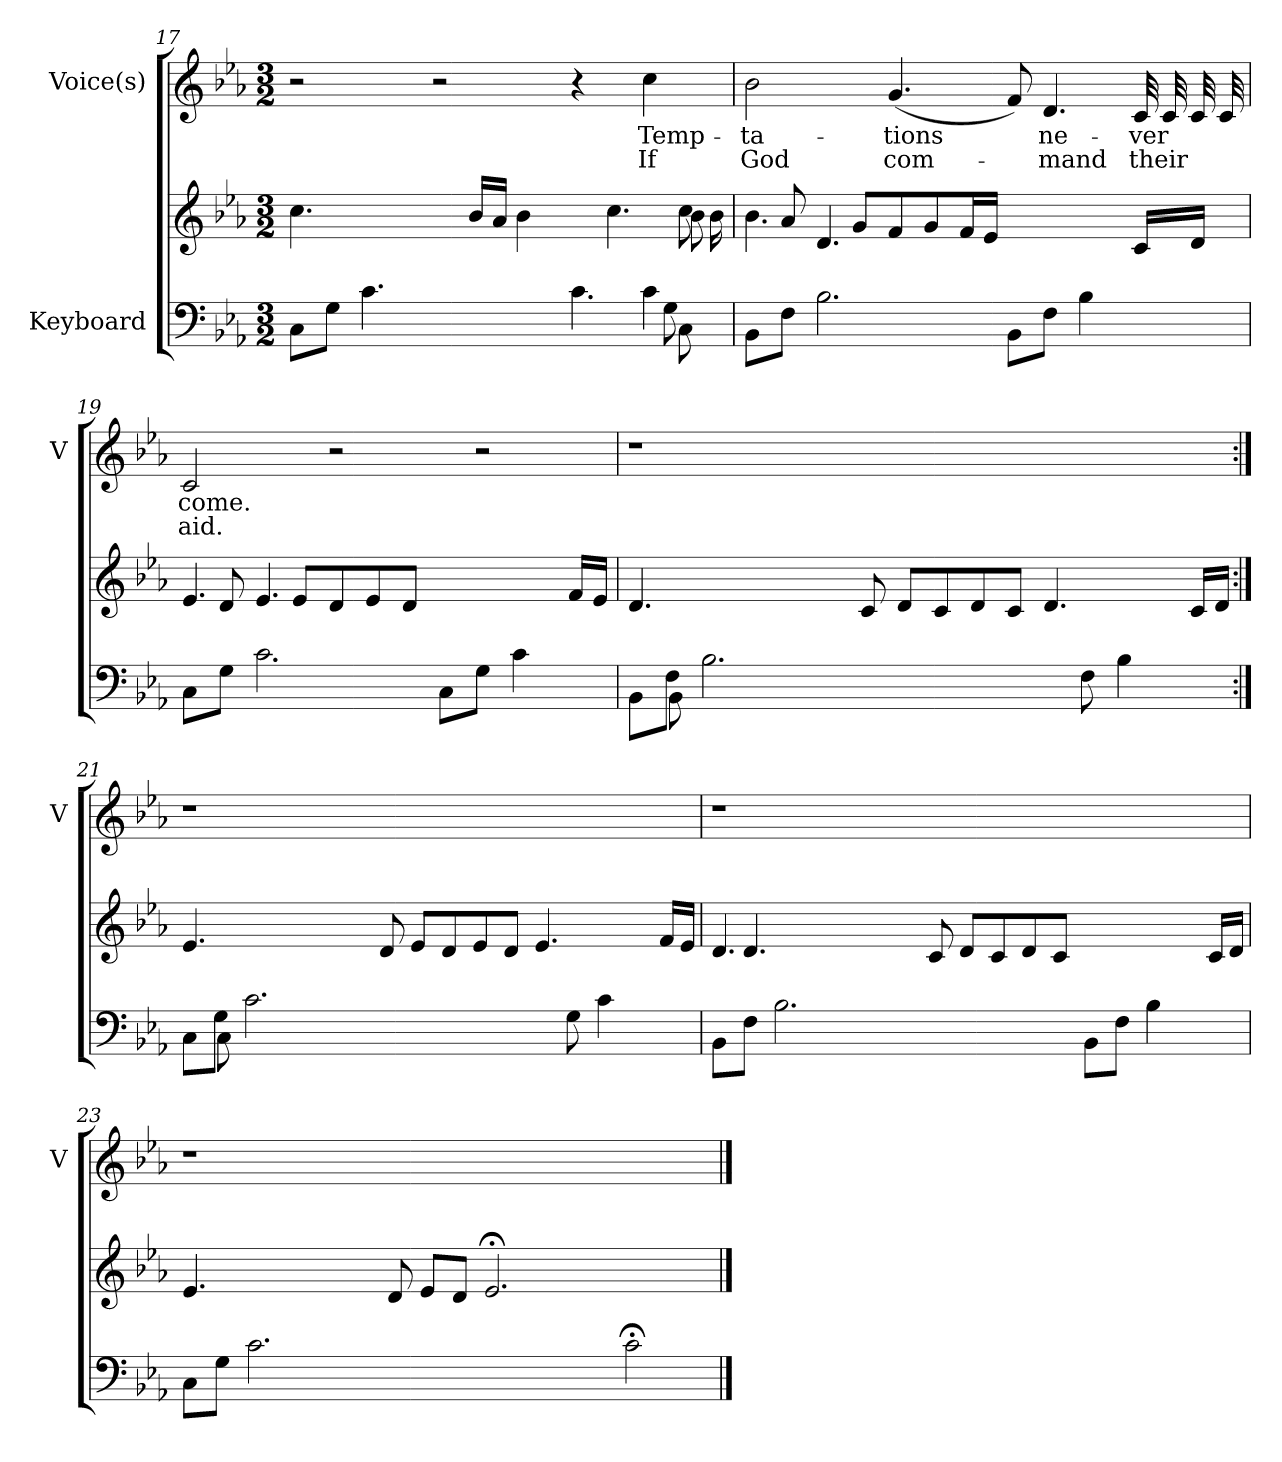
**kern	**kern	**kern	**text	**text
*part2	*part2	*part1	*part1	*part1
*staff3	*staff2	*staff1	*staff1	*staff1
*I"Keyboard	*	*I"Voice(s)	*	*
*	*	*I'V	*	*
!!LO:LB:g=z
*clefF4	*clefG2	*clefG2	*	*
*k[b-e-a-]	*k[b-e-a-]	*k[b-e-a-]	*	*
*E-:	*E-:	*E-:	*	*
*M3/2	*M3/2	*M3/2	*	*
=17	=17	=17	=17	=17
*^	*^	*	*	*
*	*^	*	*^	*	*	*
*	*	*	*	*	*^	*	*	*
8C\L	1ryy	1ryy	4.cc\	1ryy	1ryy	1ryy	2r	.	.
8G\J	.	.	.	.	.	.	.	.	.
4.c\	.	.	.	.	.	.	.	.	.
.	.	.	4ryy	.	.	.	.	.	.
.	.	.	.	.	.	.	2r	.	.
4.ryy	.	.	16b-/LL	.	.	.	.	.	.
.	.	.	16a-/JJ	.	.	.	.	.	.
.	.	.	4b-\	.	.	.	.	.	.
4.c\	4.ryy	4ryy	4.ryy	4.ryy	8ryy	4..ryy	4r	.	.
.	.	.	.	.	4.cc\	.	.	.	.
!	!	!	!	!	!	!	!	!LO:LY:b	!LO:LY:b
.	.	4c\	.	.	.	.	4cc\	Temp-	If
8C\	8G\	.	8cc\	8b-\	.	.	.	.	.
.	.	.	.	.	.	16b-\	.	.	.
*	*v	*v	*	*	*	*	*	*	*
=18	=18	=18	=18	=18	=18	=18	=18	=18
!	!	!	!	!	!	!	!LO:LY:b	!LO:LY:b
*	*	*	*	*v	*v	*	*	*
8BB-\L	2..ryy	4.b-\	8ryy	4ryy	2b-\	-ta-	God
8F\J	.	.	8a-/	.	.	.	.
2.B-\	.	.	8ryy	4.d/	.	.	.
.	.	1ryy	8g/L	.	.	.	.
!	!	!	!	!	!	!LO:LY:b	!LO:LY:b
.	.	.	8f/	.	(<4.g/	-tions	com-
.	.	.	8g/	2.ryy	.	.	.
.	.	.	16f/L	.	.	.	.
.	.	.	16e-/JJ	.	.	.	.
.	8BB-\L	.	2ryy	.	8f/)	.	.
!	!	!	!	!	!	!LO:LY:b	!LO:LY:b
8ryy	8F\J	.	.	.	4.d/	ne-	-mand
4.ryy	4B-\	.	.	.	.	.	.
!	!	!	!	!	!	!LO:LY:b	!LO:LY:b
*	*	*	*	*	*tremolo	*	*
.	8ryy	8ryy	8ryy	16c/LL	32c/	-ver	their
.	.	.	.	.	32c/	.	.
.	.	.	.	16d/JJ	32c/	.	.
.	.	.	.	.	32c/	.	.
*	*	*	*	*	*Xtremolo	*	*
!!LO:PB:g=z
=19	=19	=19	=19	=19	=19	=19	=19
!	!	!	!	!	!	!LO:LY:b	!LO:LY:b
8C\L	2..ryy	4.e-/	8ryy	4ryy	2c/	come.	aid.
8G\J	.	.	8d/	.	.	.	.
2.c\	.	.	8ryy	4.e-/	.	.	.
.	.	1ryy	8e-/L	.	.	.	.
.	.	.	8d/	.	2r	.	.
.	.	.	8e-/	2.ryy	.	.	.
.	.	.	8d/J	.	.	.	.
.	8C\L	.	2ryy	.	.	.	.
8ryy	8G\J	.	.	.	2r	.	.
4.ryy	4c\	.	.	.	.	.	.
.	8ryy	8ryy	8ryy	16f/LL	.	.	.
.	.	.	.	16e-/JJ	.	.	.
=20	=20	=20	=20	=20	=20	=20	=20
!	!	!	!	!	!LO:N:vis=1	!	!
*	*	*v	*v	*v	*	*	*
8BB-\L	8ryy	4.d/	1.r	.	.
8F\J	8BB-\	.	.	.	.
2.B-\	1.ryy	.	.	.	.
.	.	2ryy	.	.	.
.	.	8ryy	.	.	.
8ryy	.	8c/	.	.	.
1ryy	.	8d/L	.	.	.
.	.	8c/	.	.	.
.	.	8d/	.	.	.
.	.	8c/J	2.ryy	.	.
.	.	4.d/	.	.	.
.	8F\	.	.	.	.
.	4B-\	.	.	.	.
.	.	8ryy	.	.	.
8ryy	8ryy	16c/LL	.	.	.
.	.	16d/JJ	.	.	.
!!LO:LB:g=z
=21:|!	=21:|!	=21:|!	=21:|!	=21:|!	=21:|!
!	!	!	!LO:N:vis=1	!	!
8C\L	8ryy	4.e-/	1.r	.	.
8G\J	8C\	.	.	.	.
2.c\	1.ryy	.	.	.	.
.	.	2ryy	.	.	.
.	.	8ryy	.	.	.
8ryy	.	8d/	.	.	.
1ryy	.	8e-/L	.	.	.
.	.	8d/	.	.	.
.	.	8e-/	.	.	.
.	.	8d/J	2.ryy	.	.
.	.	4.e-/	.	.	.
.	8G\	.	.	.	.
.	4c\	.	.	.	.
.	.	8ryy	.	.	.
8ryy	8ryy	16f/LL	.	.	.
.	.	16e-/JJ	.	.	.
*v	*v	*	*	*	*
=22	=22	=22	=22	=22
*	*^	*	*	*
!	!	!	!LO:N:vis=1	!	!
8BB-\L	4.d/	8ryy	1.r	.	.
8F\J	.	4.d/	.	.	.
2.B-\	.	.	.	.	.
.	2ryy	.	.	.	.
.	.	1ryy	.	.	.
.	8ryy	.	.	.	.
2ryy	8c/	.	.	.	.
.	8d/L	.	.	.	.
.	8c/	.	.	.	.
.	8d/	.	.	.	.
8ryy	8c/J	2ryy	2.ryy	.	.
8BB-\L	2ryy	.	.	.	.
8F\J	.	.	.	.	.
4B-\	.	.	.	.	.
.	.	8ryy	.	.	.
8ryy	8ryy	16c/LL	.	.	.
.	.	16d/JJ	.	.	.
!!LO:LB:g=z
=23	=23	=23	=23	=23	=23
!	!	!	!LO:N:vis=1	!	!
*	*v	*v	*	*	*
8C\L	4.e-/	1.r	.	.
8G\J	.	.	.	.
2.c\	.	.	.	.
.	2ryy	.	.	.
.	8ryy	.	.	.
1ryy	8d/	.	.	.
.	8e-/L	.	.	.
.	8d/J	.	.	.
.	2.e-;/	.	.	.
.	.	1ryy	.	.
8ryy	.	.	.	.
2c;<\	2ryy	.	.	.
.	.	8ryy	.	.
==	==	==	==	==
*-	*-	*-	*-	*-
